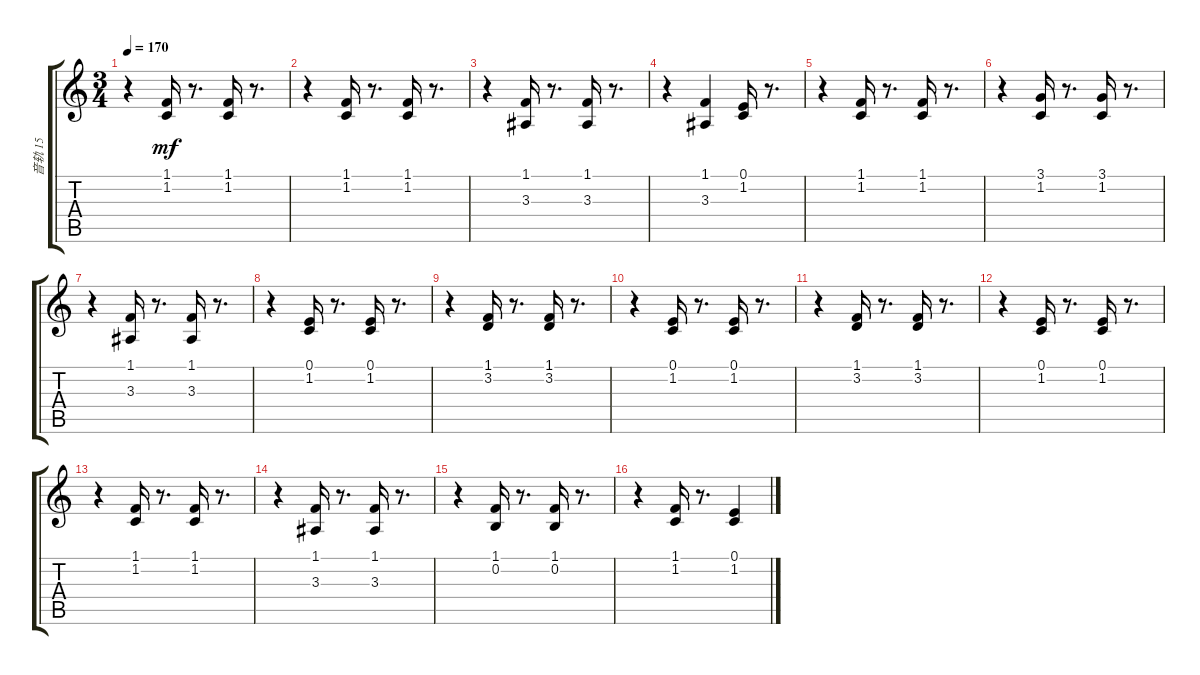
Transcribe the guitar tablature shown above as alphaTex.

\track ("音轨 15" "音轨 15") {instrument frenchhorn}
\staff {score tabs}
\tuning (E4 B3 G3 D3 A2 E2) {hide}
\ts (3 4)
\tempo 170
\clef g2
\ks c
r.4{dy mf} (1.1 1.2).16 r.8{d} (1.1 1.2).16 r.8{d} |
r.4 (1.1 1.2).16 r.8{d} (1.1 1.2).16 r.8{d} |
r.4 (1.1 3.3).16 r.8{d} (1.1 3.3).16 r.8{d} |
r.4 (1.1 3.3).4 (0.1 1.2).16 r.8{d} |
r.4 (1.1 1.2).16 r.8{d} (1.1 1.2).16 r.8{d} |
r.4 (3.1 1.2).16 r.8{d} (3.1 1.2).16 r.8{d} |
r.4 (1.1 3.3).16 r.8{d} (1.1 3.3).16 r.8{d} |
r.4 (0.1 1.2).16 r.8{d} (0.1 1.2).16 r.8{d} |
r.4 (1.1 3.2).16 r.8{d} (1.1 3.2).16 r.8{d} |
r.4 (0.1 1.2).16 r.8{d} (0.1 1.2).16 r.8{d} |
r.4 (1.1 3.2).16 r.8{d} (1.1 3.2).16 r.8{d} |
r.4 (0.1 1.2).16 r.8{d} (0.1 1.2).16 r.8{d} |
r.4 (1.1 1.2).16 r.8{d} (1.1 1.2).16 r.8{d} |
r.4 (1.1 3.3).16 r.8{d} (1.1 3.3).16 r.8{d} |
r.4 (1.1 0.2).16 r.8{d} (1.1 0.2).16 r.8{d} |
r.4 (1.1 1.2).16 r.8{d} (0.1 1.2).4
